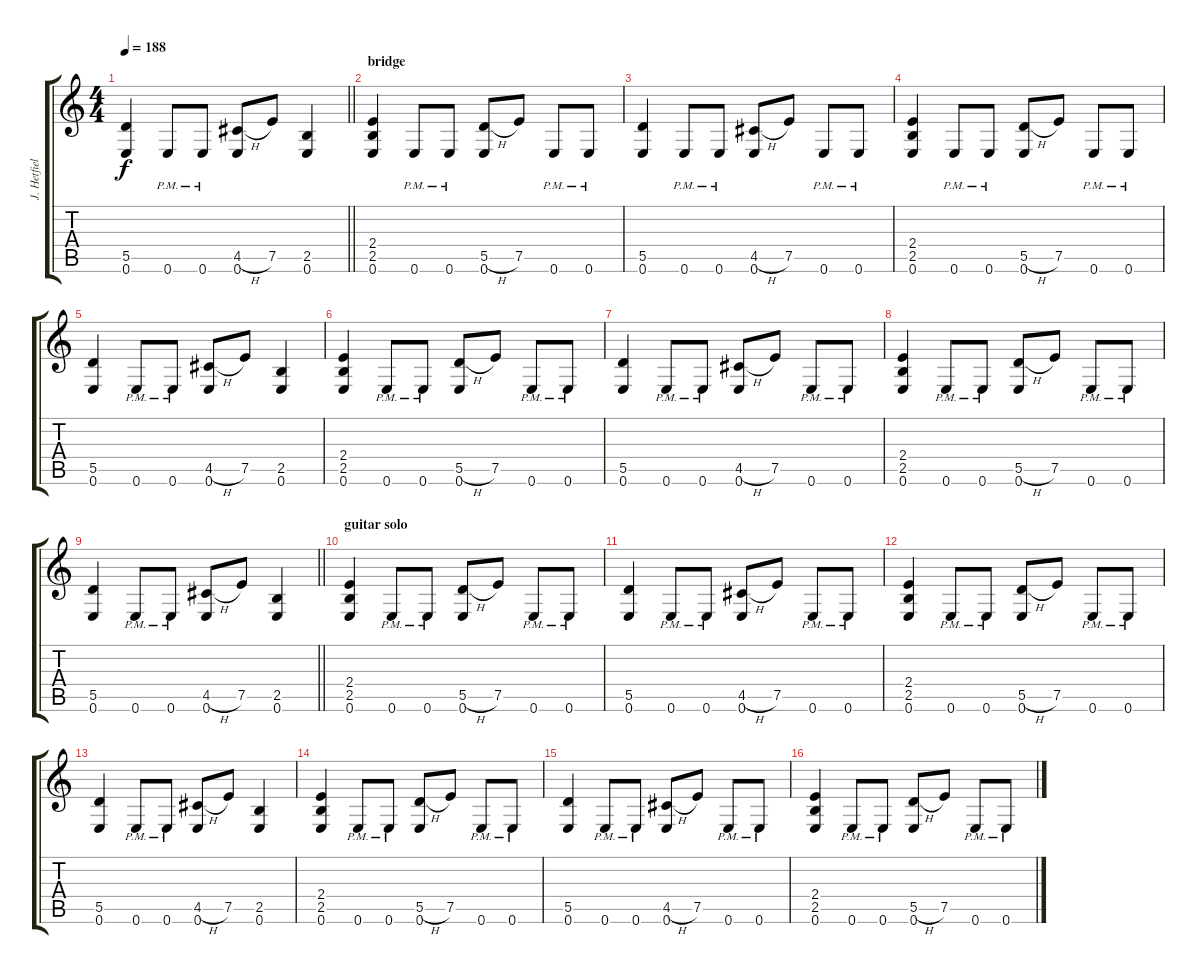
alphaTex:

\track ("J. Hetfield - Rhythm guitar" "J. Hetfiel") {instrument distortionguitar}
\staff {score tabs}
\tuning (E4 B3 G3 D3 A2 E2) {hide}
\ts (4 4)
\tempo 188
\clef g2
\barLineRight lightlight
\ks c
(5.5 0.6).4{dy f} 0.6{pm}.8 0.6{pm}.8 (4.5{h} 0.6).8 7.5.8 (2.5 0.6).4 |
\section ("" "bridge")
(2.4 2.5 0.6).4 0.6{pm}.8 0.6{pm}.8 (5.5{h} 0.6).8 7.5.8 0.6{pm}.8 0.6{pm}.8 |
(5.5 0.6).4 0.6{pm}.8 0.6{pm}.8 (4.5{h} 0.6).8 7.5.8 0.6{pm}.8 0.6{pm}.8 |
(2.4 2.5 0.6).4 0.6{pm}.8 0.6{pm}.8 (5.5{h} 0.6).8 7.5.8 0.6{pm}.8 0.6{pm}.8 |
(5.5 0.6).4 0.6{pm}.8 0.6{pm}.8 (4.5{h} 0.6).8 7.5.8 (2.5 0.6).4 |
(2.4 2.5 0.6).4 0.6{pm}.8 0.6{pm}.8 (5.5{h} 0.6).8 7.5.8 0.6{pm}.8 0.6{pm}.8 |
(5.5 0.6).4 0.6{pm}.8 0.6{pm}.8 (4.5{h} 0.6).8 7.5.8 0.6{pm}.8 0.6{pm}.8 |
(2.4 2.5 0.6).4 0.6{pm}.8 0.6{pm}.8 (5.5{h} 0.6).8 7.5.8 0.6{pm}.8 0.6{pm}.8 |
\barLineRight lightlight
(5.5 0.6).4 0.6{pm}.8 0.6{pm}.8 (4.5{h} 0.6).8 7.5.8 (2.5 0.6).4 |
\section ("" "guitar solo")
(2.4 2.5 0.6).4 0.6{pm}.8 0.6{pm}.8 (5.5{h} 0.6).8 7.5.8 0.6{pm}.8 0.6{pm}.8 |
(5.5 0.6).4 0.6{pm}.8 0.6{pm}.8 (4.5{h} 0.6).8 7.5.8 0.6{pm}.8 0.6{pm}.8 |
(2.4 2.5 0.6).4 0.6{pm}.8 0.6{pm}.8 (5.5{h} 0.6).8 7.5.8 0.6{pm}.8 0.6{pm}.8 |
(5.5 0.6).4 0.6{pm}.8 0.6{pm}.8 (4.5{h} 0.6).8 7.5.8 (2.5 0.6).4 |
(2.4 2.5 0.6).4 0.6{pm}.8 0.6{pm}.8 (5.5{h} 0.6).8 7.5.8 0.6{pm}.8 0.6{pm}.8 |
(5.5 0.6).4 0.6{pm}.8 0.6{pm}.8 (4.5{h} 0.6).8 7.5.8 0.6{pm}.8 0.6{pm}.8 |
(2.4 2.5 0.6).4 0.6{pm}.8 0.6{pm}.8 (5.5{h} 0.6).8 7.5.8 0.6{pm}.8 0.6{pm}.8
